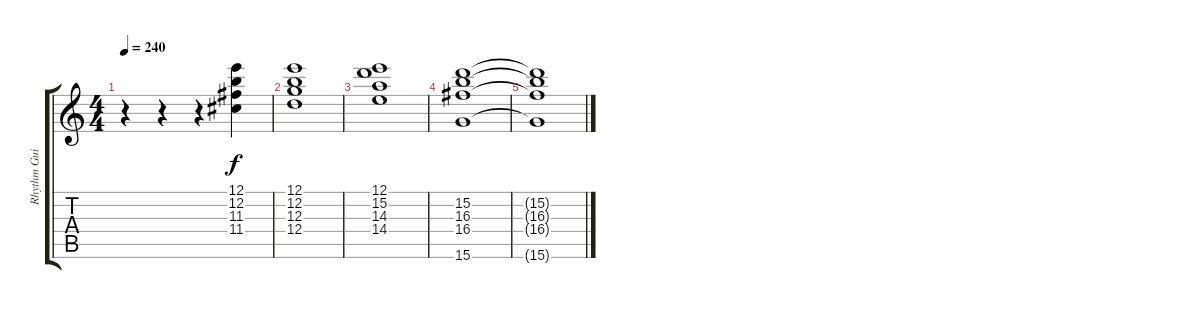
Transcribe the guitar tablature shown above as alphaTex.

\track ("Rhythm Guitar" "Rhythm Gui") {instrument electricguitarjazz}
\staff {score tabs}
\tuning (E4 B3 G3 D3 A2 E2) {hide}
\ts (4 4)
\tempo 240
\clef g2
\ks c
r.4{dy f} r.4 r.4 (12.1 12.2 11.3 11.4).4 |
(12.1 12.2 12.3 12.4).1 |
(12.1 15.2 14.3 14.4).1 |
(15.2 16.3 16.4 15.6).1 |
(15.2{t} 16.3{t} 16.4{t} 15.6{t}).1
